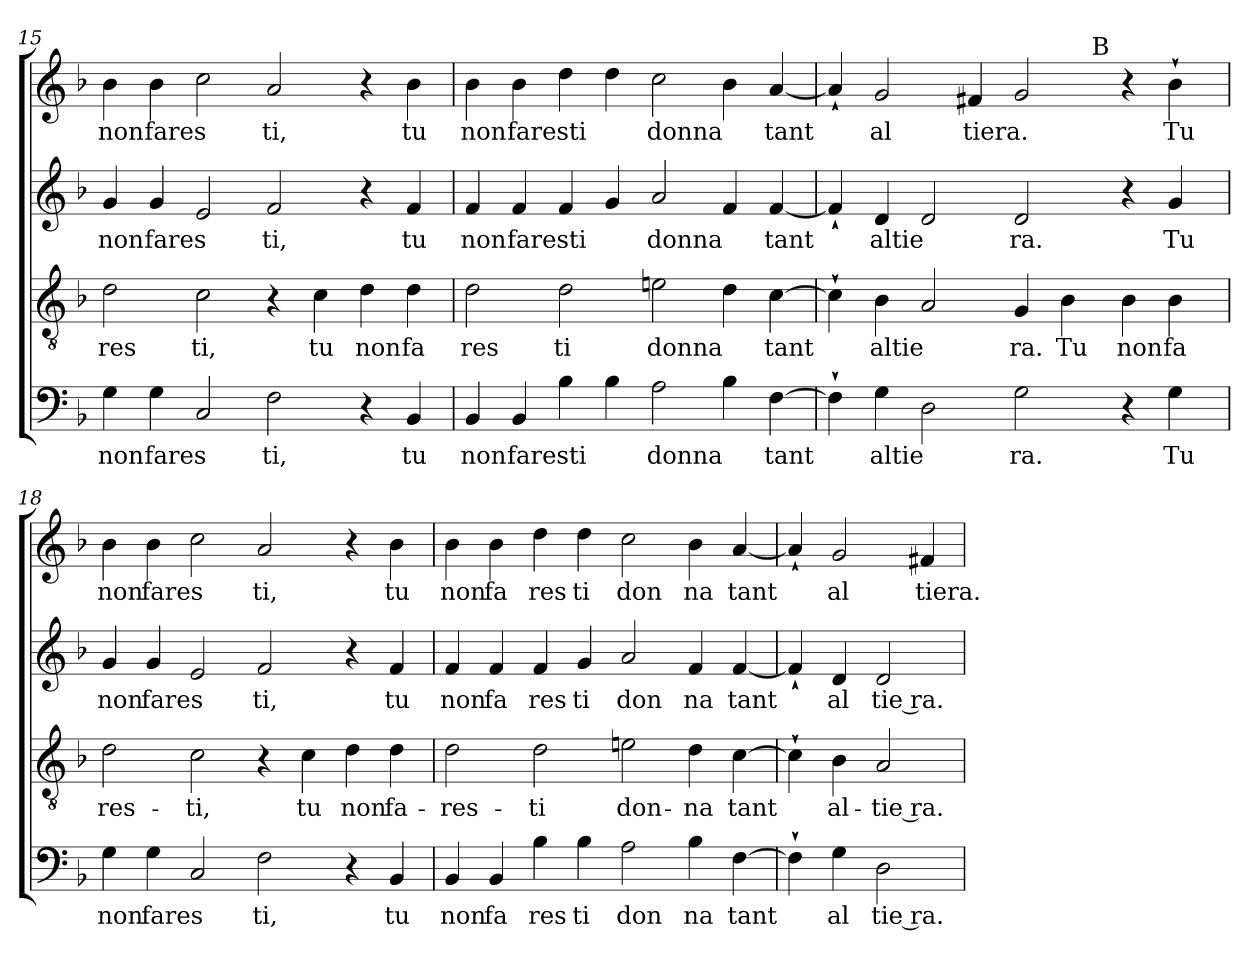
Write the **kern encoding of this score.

**kern	**text	**kern	**text	**kern	**text	**kern	**text
*part4	*part4	*part3	*part3	*part2	*part2	*part1	*part1
*staff4	*staff4	*staff3	*staff3	*staff2	*staff2	*staff1	*staff1
*clefF4	*	*clefGv2	*	*clefG2	*	*clefG2	*
*k[b-]	*	*k[b-]	*	*k[b-]	*	*k[b-]	*
*F:	*	*F:	*	*F:	*	*F:	*
=15	=15	=15	=15	=15	=15	=15	=15
!	!LO:LY:b	!	!LO:LY:b	!	!LO:LY:b	!	!LO:LY:b
4G\	non	2d\	res	4g/	non	4b-\	non
!	!LO:LY:b	!	!	!	!LO:LY:b	!	!LO:LY:b
4G\	fares	.	.	4g/	fares	4b-\	fares
!	!	!	!LO:LY:b	!	!	!	!
2C/	.	2c\	ti,	2e/	.	2cc\	.
!	!LO:LY:b	!	!	!	!LO:LY:b	!	!LO:LY:b
2F\	ti,	4r	.	2f/	ti,	2a/	ti,
!	!	!	!LO:LY:b	!	!	!	!
.	.	4c\	tu	.	.	.	.
!	!	!	!LO:LY:b	!	!	!	!
4r	.	4d\	non	4r	.	4r	.
!	!LO:LY:b	!	!LO:LY:b	!	!LO:LY:b	!	!LO:LY:b
4BB-/	tu	4d\	fa	4f/	tu	4b-\	tu
=16	=16	=16	=16	=16	=16	=16	=16
!	!LO:LY:b	!	!LO:LY:b	!	!LO:LY:b	!	!LO:LY:b
4BB-/	non	2d\	res	4f/	non	4b-\	non
!	!LO:LY:b	!	!	!	!LO:LY:b	!	!LO:LY:b
4BB-/	faresti	.	.	4f/	faresti	4b-\	faresti
!	!	!	!LO:LY:b	!	!	!	!
4B-\	.	2d\	ti	4f/	.	4dd\	.
4B-\	.	.	.	4g/	.	4dd\	.
!	!LO:LY:b	!	!LO:LY:b	!	!LO:LY:b	!	!LO:LY:b
2A\	donna	2en\	donna	2a/	donna	2cc\	donna
4B-\	.	4d\	.	4f/	.	4b-\	.
!	!LO:LY:b	!	!LO:LY:b	!	!LO:LY:b	!	!LO:LY:b
[>4F\	tant	[>4c\	tant	[<4f/	tant	[<4a/	tant
=17	=17	=17	=17	=17	=17	=17	=17
*	*	*	*	*	*	*^	*
4F`>\]	.	4c`>\]	.	4f`</]	.	4a`</]	1ryy	.
!	!LO:LY:b	!	!LO:LY:b	!	!LO:LY:b	!	!	!LO:LY:b
4G\	altie	4B-\	altie	4d/	altie	2g/	.	al
2D\	.	2A/	.	2d/	.	.	.	.
!	!	!	!	!	!	!	!	!LO:LY:b
.	.	.	.	.	.	4f#/	.	tiera.
!	!LO:LY:b	!	!LO:LY:b	!	!LO:LY:b	!	!	!
2G\	ra.	4G/	ra.	2d/	ra.	2g/	4.ryy	.
!	!	!	!LO:LY:b	!	!	!	!	!
.	.	4B-\	Tu	.	.	.	.	.
!	!	!	!	!	!	!	!LO:TX:a:t=B	!
.	.	.	.	.	.	.	2ryy	.
!	!	!	!LO:LY:b	!	!	!	!	!
4r	.	4B-\	non	4r	.	4r	.	.
!	!LO:LY:b	!	!LO:LY:b	!	!LO:LY:b	!	!	!LO:LY:b
4G\	Tu	4B-\	fa	4g/	Tu	4b-`>\	.	Tu
.	.	.	.	.	.	.	8ryy	.
!!LO:LB:g=z
=18	=18	=18	=18	=18	=18	=18	=18	=18
!	!LO:LY:b	!	!LO:LY:b	!	!LO:LY:b	!	!	!LO:LY:b
*	*	*	*	*	*	*v	*v	*
4G\	non	2d\	res-	4g/	non	4b-\	non
!	!LO:LY:b	!	!	!	!LO:LY:b	!	!LO:LY:b
4G\	fares	.	.	4g/	fares	4b-\	fares
!	!	!	!LO:LY:b	!	!	!	!
2C/	.	2c\	-ti,	2e/	.	2cc\	.
!	!LO:LY:b	!	!	!	!LO:LY:b	!	!LO:LY:b
2F\	ti,	4r	.	2f/	ti,	2a/	ti,
!	!	!	!LO:LY:b	!	!	!	!
.	.	4c\	tu	.	.	.	.
!	!	!	!LO:LY:b	!	!	!	!
4r	.	4d\	non	4r	.	4r	.
!	!LO:LY:b	!	!LO:LY:b	!	!LO:LY:b	!	!LO:LY:b
4BB-/	tu	4d\	fa-	4f/	tu	4b-\	tu
=19	=19	=19	=19	=19	=19	=19	=19
!	!LO:LY:b	!	!LO:LY:b	!	!LO:LY:b	!	!LO:LY:b
4BB-/	non	2d\	-res-	4f/	non	4b-\	non
!	!LO:LY:b	!	!	!	!LO:LY:b	!	!LO:LY:b
4BB-/	fa	.	.	4f/	fa	4b-\	fa
!	!LO:LY:b	!	!LO:LY:b	!	!LO:LY:b	!	!LO:LY:b
4B-\	res	2d\	-ti	4f/	res	4dd\	res
!	!LO:LY:b	!	!	!	!LO:LY:b	!	!LO:LY:b
4B-\	ti	.	.	4g/	ti	4dd\	ti
!	!LO:LY:b	!	!LO:LY:b	!	!LO:LY:b	!	!LO:LY:b
2A\	don	2en\	don-	2a/	don	2cc\	don
!	!LO:LY:b	!	!LO:LY:b	!	!LO:LY:b	!	!LO:LY:b
4B-\	na	4d\	-na	4f/	na	4b-\	na
!	!LO:LY:b	!	!LO:LY:b	!	!LO:LY:b	!	!LO:LY:b
[>4F\	tant	[>4c\	tant	[<4f/	tant	[<4a/	tant
=20	=20	=20	=20	=20	=20	=20	=20
4F`>\]	.	4c`>\]	.	4f`</]	.	4a`</]	.
!	!LO:LY:b	!	!LO:LY:b	!	!LO:LY:b	!	!LO:LY:b
4G\	al	4B-\	al-	4d/	al	2g/	al
!	!LO:LY:b	!	!LO:LY:b	!	!LO:LY:b	!	!
2D\	tie ra.	2A/	-tie ra.-	2d/	tie ra.	.	.
!	!	!	!	!	!	!	!LO:LY:b
.	.	.	.	.	.	4f#/	tiera.
=	=	=	=	=	=	=	=
*-	*-	*-	*-	*-	*-	*-	*-
